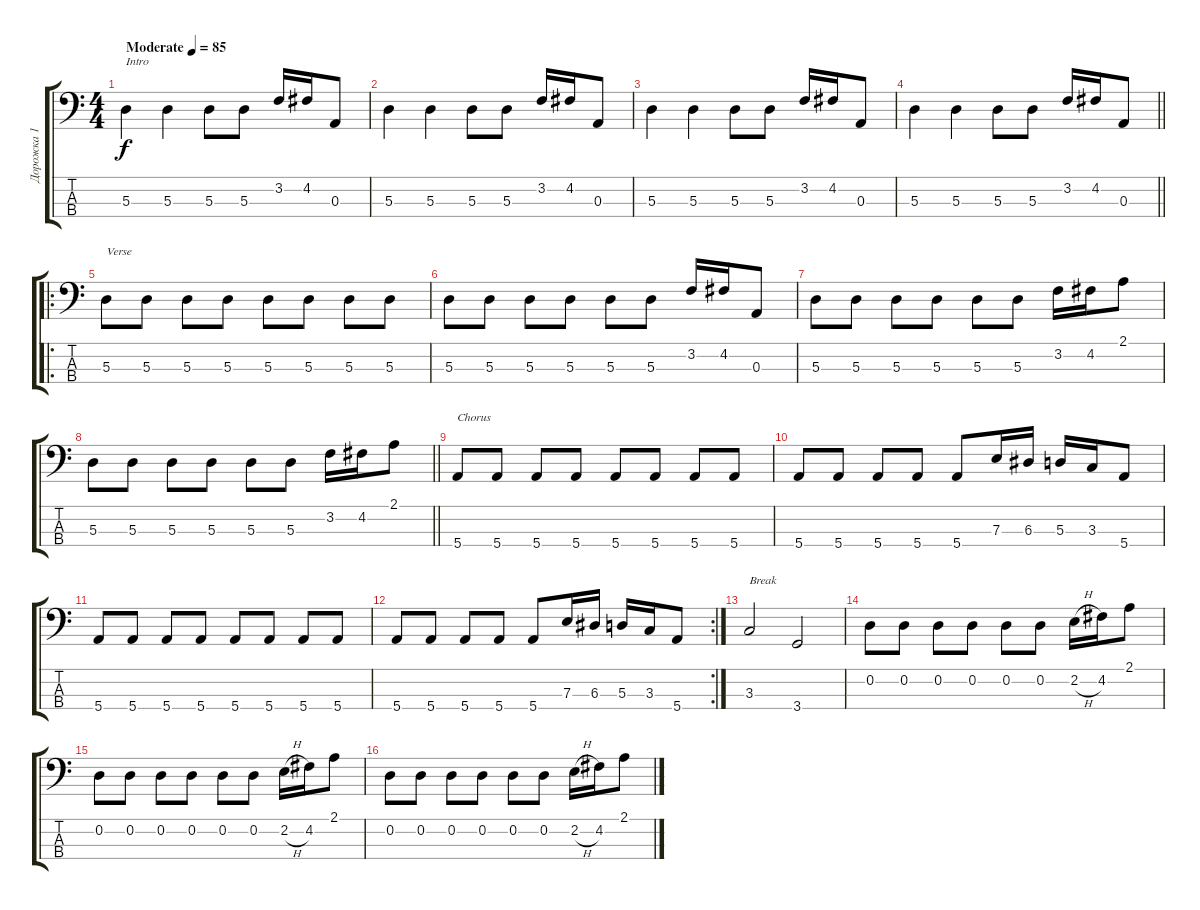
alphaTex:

\track ("Дорожка 1" "Дорожка 1") {instrument acousticguitarsteel}
\staff {score tabs}
\tuning (G2 D2 A1 E1) {hide}
\ts (4 4)
\tempo (85 "Moderate")
\clef f4
\ks c
5.3.4{txt "Intro" dy f instrument acousticguitarsteel} 5.3.4 5.3.8 5.3.8 3.2.16 4.2.16 0.3.8 |
5.3.4 5.3.4 5.3.8 5.3.8 3.2.16 4.2.16 0.3.8 |
5.3.4 5.3.4 5.3.8 5.3.8 3.2.16 4.2.16 0.3.8 |
\barLineRight lightlight
5.3.4 5.3.4 5.3.8 5.3.8 3.2.16 4.2.16 0.3.8 |
\ro
5.3.8{txt "Verse"} 5.3.8 5.3.8 5.3.8 5.3.8 5.3.8 5.3.8 5.3.8 |
5.3.8 5.3.8 5.3.8 5.3.8 5.3.8 5.3.8 3.2.16 4.2.16 0.3.8 |
5.3.8 5.3.8 5.3.8 5.3.8 5.3.8 5.3.8 3.2.16 4.2.16 2.1.8 |
\barLineRight lightlight
5.3.8 5.3.8 5.3.8 5.3.8 5.3.8 5.3.8 3.2.16 4.2.16 2.1.8 |
5.4.8{txt "Chorus"} 5.4.8 5.4.8 5.4.8 5.4.8 5.4.8 5.4.8 5.4.8 |
5.4.8 5.4.8 5.4.8 5.4.8 5.4.8 7.3.16 6.3.16 5.3.16 3.3.16 5.4.8 |
5.4.8 5.4.8 5.4.8 5.4.8 5.4.8 5.4.8 5.4.8 5.4.8 |
\rc 2
5.4.8 5.4.8 5.4.8 5.4.8 5.4.8 7.3.16 6.3.16 5.3.16 3.3.16 5.4.8 |
3.3.2{txt "Break"} 3.4.2 |
0.2.8 0.2.8 0.2.8 0.2.8 0.2.8 0.2.8 2.2{h}.16 4.2.16 2.1.8 |
0.2.8 0.2.8 0.2.8 0.2.8 0.2.8 0.2.8 2.2{h}.16 4.2.16 2.1.8 |
0.2.8 0.2.8 0.2.8 0.2.8 0.2.8 0.2.8 2.2{h}.16 4.2.16 2.1.8
